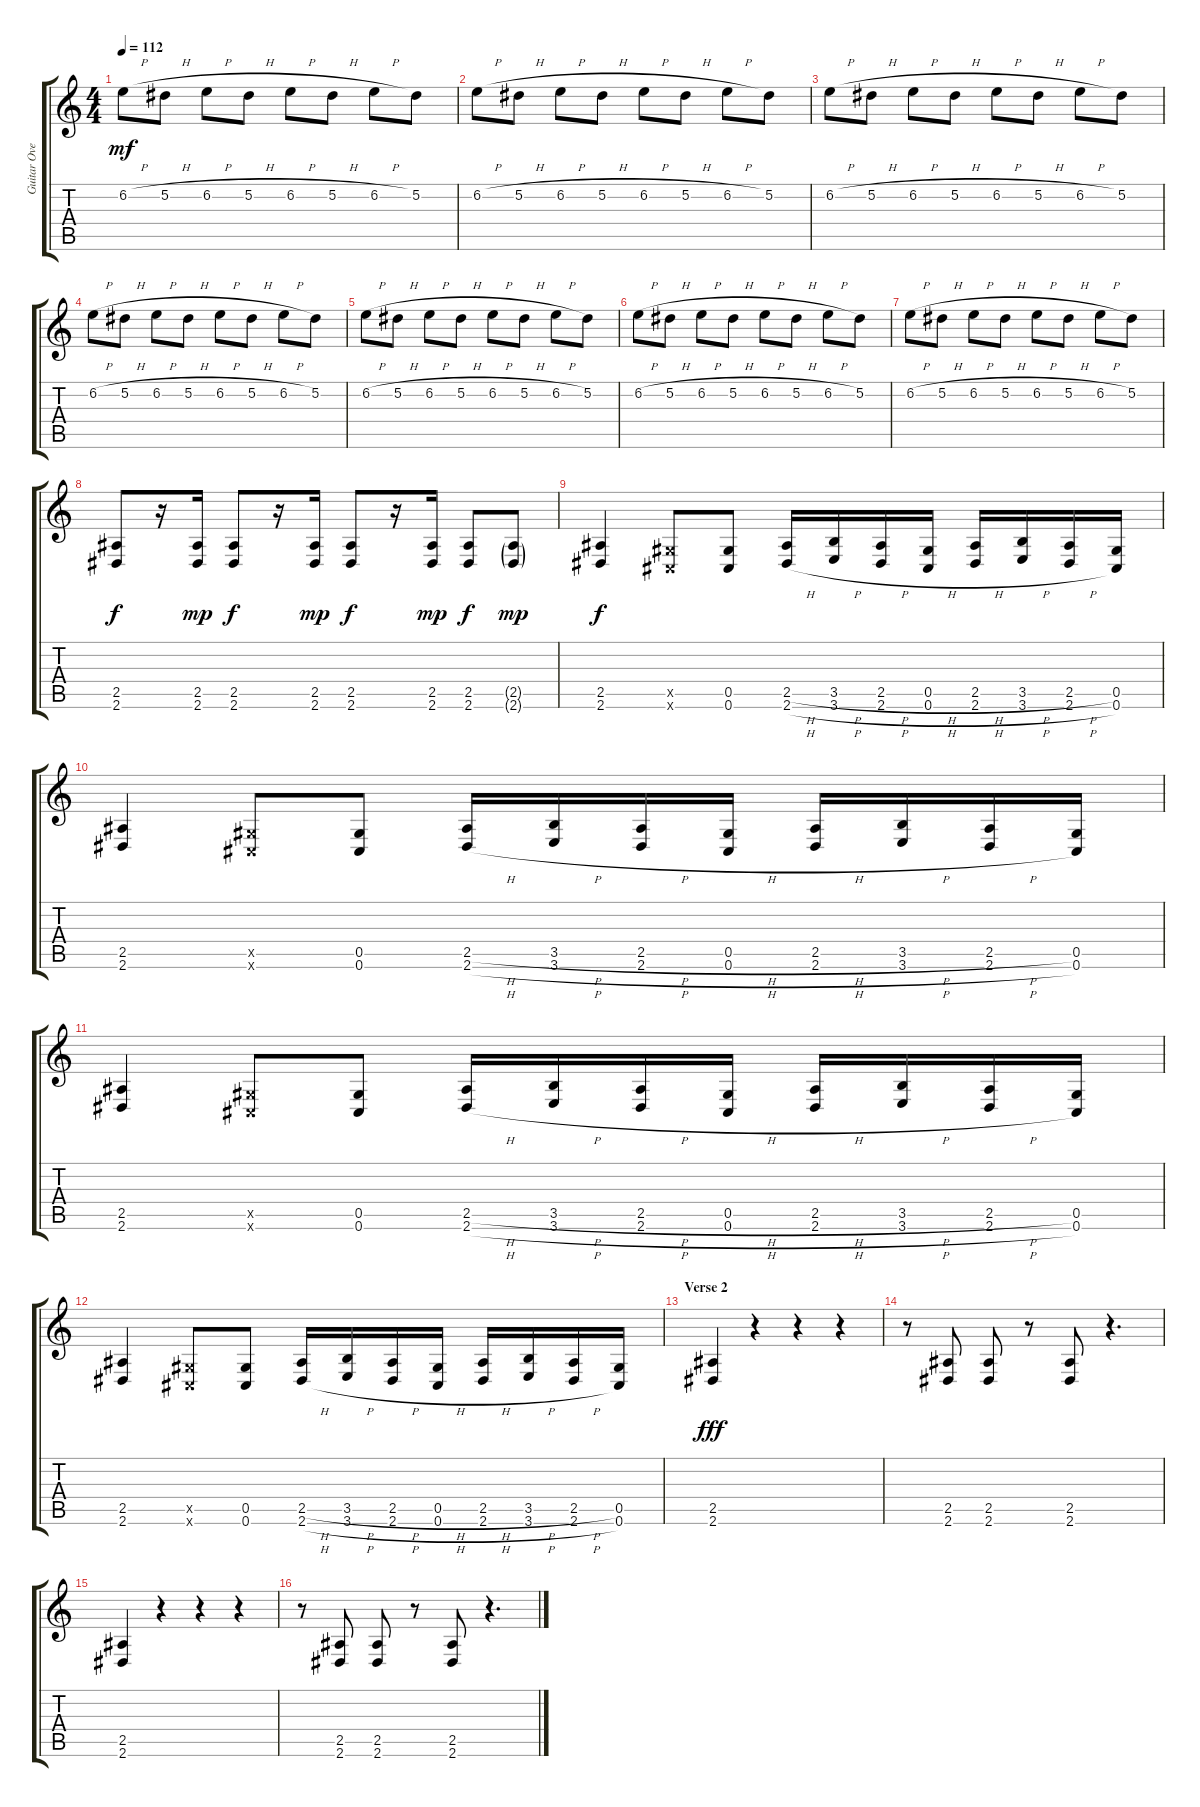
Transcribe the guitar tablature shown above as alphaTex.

\track ("Guitar Overdub" "Guitar Ove") {instrument distortionguitar}
\staff {score tabs}
\tuning (Eb4 Bb3 Gb3 Db3 Ab2 Db2) {hide}
\ts (4 4)
\tempo 112
\clef g2
\ks c
6.2{h}.8{dy mf} 5.2{h}.8 6.2{h}.8 5.2{h}.8 6.2{h}.8 5.2{h}.8 6.2{h}.8 5.2.8 |
6.2{h}.8 5.2{h}.8 6.2{h}.8 5.2{h}.8 6.2{h}.8 5.2{h}.8 6.2{h}.8 5.2.8 |
6.2{h}.8 5.2{h}.8 6.2{h}.8 5.2{h}.8 6.2{h}.8 5.2{h}.8 6.2{h}.8 5.2.8 |
6.2{h}.8 5.2{h}.8 6.2{h}.8 5.2{h}.8 6.2{h}.8 5.2{h}.8 6.2{h}.8 5.2.8 |
6.2{h}.8 5.2{h}.8 6.2{h}.8 5.2{h}.8 6.2{h}.8 5.2{h}.8 6.2{h}.8 5.2.8 |
6.2{h}.8 5.2{h}.8 6.2{h}.8 5.2{h}.8 6.2{h}.8 5.2{h}.8 6.2{h}.8 5.2.8 |
6.2{h}.8 5.2{h}.8 6.2{h}.8 5.2{h}.8 6.2{h}.8 5.2{h}.8 6.2{h}.8 5.2.8 |
(2.5 2.6).8{dy f} r.16 (2.5 2.6).16{dy mp} (2.5 2.6).8{dy f} r.16 (2.5 2.6).16{dy mp} (2.5 2.6).8{dy f} r.16 (2.5 2.6).16{dy mp} (2.5 2.6).8{dy f} (2.5{g} 2.6{g}).8{dy mp} |
(2.5 2.6).4{dy f} (0.5{x} 0.6{x}).8 (0.5 0.6).8 (2.5{h} 2.6{h}).16 (3.5{h} 3.6{h}).16 (2.5{h} 2.6{h}).16 (0.5{h} 0.6{h}).16 (2.5{h} 2.6{h}).16 (3.5{h} 3.6{h}).16 (2.5{h} 2.6{h}).16 (0.5 0.6).16 |
(2.5 2.6).4 (0.5{x} 0.6{x}).8 (0.5 0.6).8 (2.5{h} 2.6{h}).16 (3.5{h} 3.6{h}).16 (2.5{h} 2.6{h}).16 (0.5{h} 0.6{h}).16 (2.5{h} 2.6{h}).16 (3.5{h} 3.6{h}).16 (2.5{h} 2.6{h}).16 (0.5 0.6).16 |
(2.5 2.6).4 (0.5{x} 0.6{x}).8 (0.5 0.6).8 (2.5{h} 2.6{h}).16 (3.5{h} 3.6{h}).16 (2.5{h} 2.6{h}).16 (0.5{h} 0.6{h}).16 (2.5{h} 2.6{h}).16 (3.5{h} 3.6{h}).16 (2.5{h} 2.6{h}).16 (0.5 0.6).16 |
(2.5 2.6).4 (0.5{x} 0.6{x}).8 (0.5 0.6).8 (2.5{h} 2.6{h}).16 (3.5{h} 3.6{h}).16 (2.5{h} 2.6{h}).16 (0.5{h} 0.6{h}).16 (2.5{h} 2.6{h}).16 (3.5{h} 3.6{h}).16 (2.5{h} 2.6{h}).16 (0.5 0.6).16 |
\section ("" "Verse 2")
(2.5 2.6).4{dy fff} r.4 r.4 r.4 |
r.8 (2.5 2.6).8 (2.5 2.6).8 r.8 (2.5 2.6).8 r.4{d} |
(2.5 2.6).4 r.4 r.4 r.4 |
r.8 (2.5 2.6).8 (2.5 2.6).8 r.8 (2.5 2.6).8 r.4{d}
